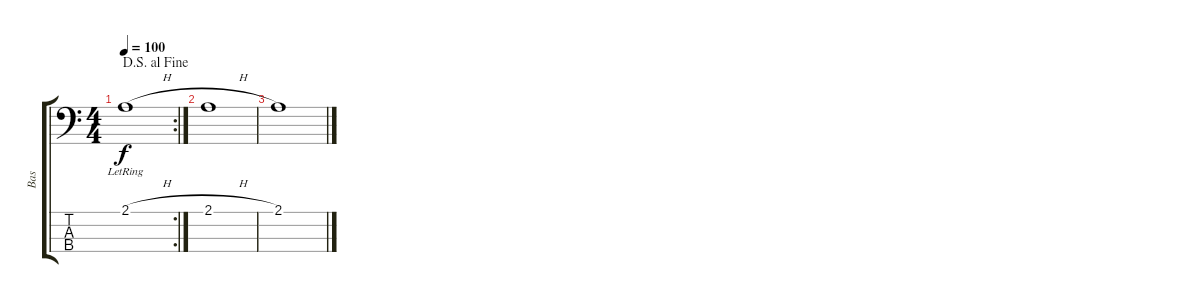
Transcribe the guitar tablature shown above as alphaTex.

\track ("Bas" "Bas") {instrument electricbassfinger}
\staff {score tabs}
\tuning (G2 D2 A1 E1) {hide}
\rc 2
\ts (4 4)
\jump dalsegnoalfine
\tempo 100
\clef f4
\ks c
2.1{h lr}.1{dy f} |
2.1{h}.1 |
2.1.1
